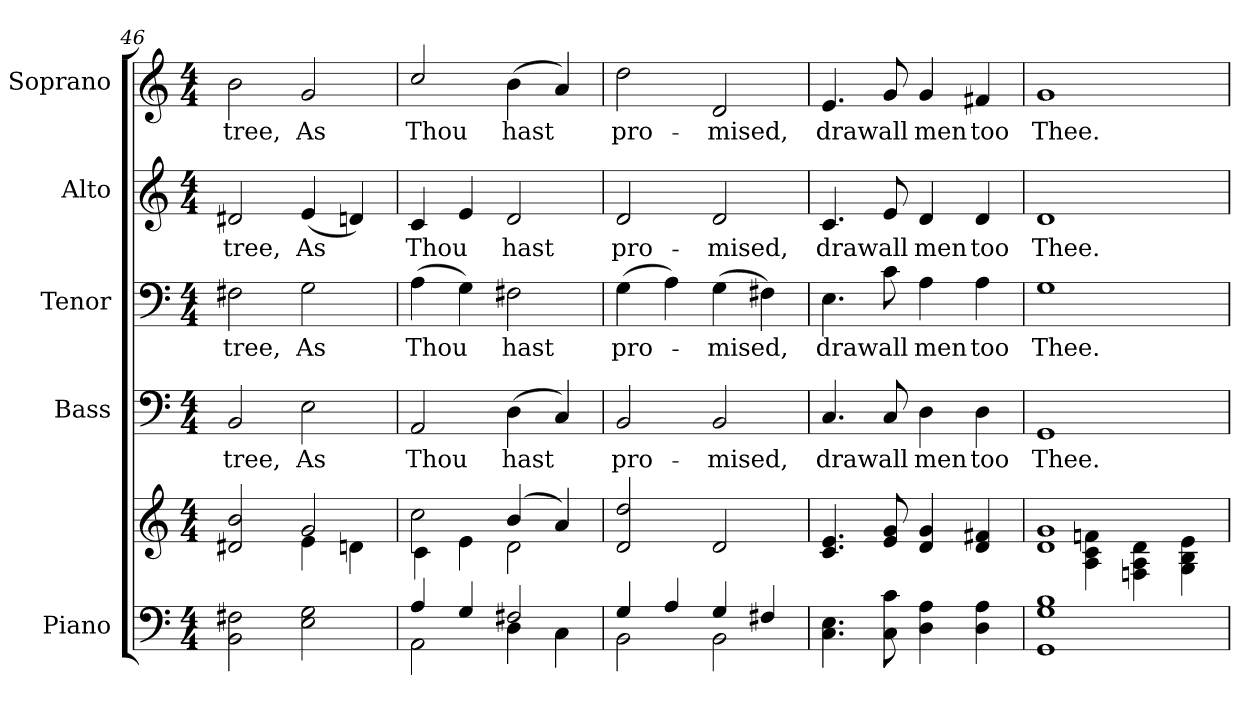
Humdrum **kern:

**kern	**kern	**kern	**text	**kern	**text	**kern	**text	**kern	**text
*part5	*part5	*part4	*part4	*part3	*part3	*part2	*part2	*part1	*part1
*staff6	*staff5	*staff4	*staff4	*staff3	*staff3	*staff2	*staff2	*staff1	*staff1
*I"Piano	*	*I"Bass	*	*I"Tenor	*	*I"Alto	*	*I"Soprano	*
*I'Pno.	*	*I'B.	*	*I'T.	*	*I'A.	*	*I'S.	*
!!LO:PB:g=z
*clefF4	*clefG2	*clefF4	*	*clefF4	*	*clefG2	*	*clefG2	*
*k[]	*k[]	*k[]	*	*k[]	*	*k[]	*	*k[]	*
*C:	*C:	*C:	*	*C:	*	*C:	*	*C:	*
*M4/4	*M4/4	*M4/4	*	*M4/4	*	*M4/4	*	*M4/4	*
=46	=46	=46	=46	=46	=46	=46	=46	=46	=46
*	*^	*	*	*	*	*	*	*	*
!	!	!	!	!LO:LY:b:color=#000000	!	!	!	!	!	!
!	!	!	!	!	!	!LO:LY:b:color=#000000	!	!	!	!
!	!	!	!	!	!	!	!	!LO:LY:b:color=#000000	!	!
!	!	!	!	!	!	!	!	!	!	!LO:LY:b:color=#000000
2BBi\ 2F#Xi	2d#Xi/ 2bi	2ryy	2BBi/	tree,	2F#Xi\	tree,	2d#Xi/	tree,	2bi\	tree,
!	!	!	!	!LO:LY:b:color=#000000	!	!	!	!	!	!
!	!	!	!	!	!	!LO:LY:b:color=#000000	!	!	!	!
!	!	!	!	!	!	!	!	!LO:LY:b:color=#000000	!	!
!	!	!	!	!	!	!	!	!	!	!LO:LY:b:color=#000000
2Ei\ 2Gi	2gi/	4ei\	2Ei\	As	2Gi\	As	(4ei/	As	2gi/	As
.	.	4dni\	.	.	.	.	4dni/)	.	.	.
=47	=47	=47	=47	=47	=47	=47	=47	=47	=47	=47
*^	*	*	*	*	*	*	*	*	*	*
!	!	!	!	!	!LO:LY:b:color=#000000	!	!	!	!	!	!
!	!	!	!	!	!	!	!LO:LY:b:color=#000000	!	!	!	!
!	!	!	!	!	!	!	!	!	!LO:LY:b:color=#000000	!	!
!	!	!	!	!	!	!	!	!	!	!	!LO:LY:b:color=#000000
4Ai/	2AAi\	2cci\	4ci\	2AAi/	Thou	(4Ai\	Thou	4ci/	Thou	2cci/	Thou
4Gi/	.	.	4ei\	.	.	4Gi\)	.	4ei/	.	.	.
!	!	!	!	!	!LO:LY:b:color=#000000	!	!	!	!	!	!
!	!	!	!	!	!	!	!LO:LY:b:color=#000000	!	!	!	!
!	!	!	!	!	!	!	!	!	!LO:LY:b:color=#000000	!	!
!	!	!	!	!	!	!	!	!	!	!	!LO:LY:b:color=#000000
2F#Xi/	4Di\	(4bi/	2di\	(4Di\	hast	2F#Xi\	hast	2di/	hast	(4bi\	hast
.	4Ci\	4ai/)	.	4Ci/)	.	.	.	.	.	4ai/)	.
*	*	*v	*v	*	*	*	*	*	*	*	*
=48	=48	=48	=48	=48	=48	=48	=48	=48	=48	=48
!	!	!	!	!LO:LY:b:color=#000000	!	!	!	!	!	!
!	!	!	!	!	!	!LO:LY:b:color=#000000	!	!	!	!
!	!	!	!	!	!	!	!	!LO:LY:b:color=#000000	!	!
!	!	!	!	!	!	!	!	!	!	!LO:LY:b:color=#000000
4Gi/	2BBi\	2di/ 2ddi	2BBi/	pro-	(4Gi\	pro-	2di/	pro-	2ddi\	pro-
4Ai/	.	.	.	.	4Ai\)	.	.	.	.	.
!	!	!	!	!LO:LY:b:color=#000000	!	!	!	!	!	!
!	!	!	!	!	!	!LO:LY:b:color=#000000	!	!	!	!
!	!	!	!	!	!	!	!	!LO:LY:b:color=#000000	!	!
!	!	!	!	!	!	!	!	!	!	!LO:LY:b:color=#000000
4Gi/	2BBi\	2di/	2BBi/	-mised,	(4Gi\	-mised,	2di/	-mised,	2di/	-mised,
4F#Xi/	.	.	.	.	4F#Xi\)	.	.	.	.	.
*v	*v	*	*	*	*	*	*	*	*	*
!!LO:PB:g=z
=49	=49	=49	=49	=49	=49	=49	=49	=49	=49
!	!	!	!LO:LY:b:color=#000000	!	!	!	!	!	!
!	!	!	!	!	!LO:LY:b:color=#000000	!	!	!	!
!	!	!	!	!	!	!	!LO:LY:b:color=#000000	!	!
!	!	!	!	!	!	!	!	!	!LO:LY:b:color=#000000
4.Ci\ 4.Ei	4.ci/ 4.ei	4.Ci/	draw	4.Ei\	draw	4.ci/	draw	4.ei/	draw
!	!	!	!LO:LY:b:color=#000000	!	!	!	!	!	!
!	!	!	!	!	!LO:LY:b:color=#000000	!	!	!	!
!	!	!	!	!	!	!	!LO:LY:b:color=#000000	!	!
!	!	!	!	!	!	!	!	!	!LO:LY:b:color=#000000
8Ci\ 8ci	8ei/ 8gi	8Ci/	all	8ci\	all	8ei/	all	8gi/	all
!	!	!	!LO:LY:b:color=#000000	!	!	!	!	!	!
!	!	!	!	!	!LO:LY:b:color=#000000	!	!	!	!
!	!	!	!	!	!	!	!LO:LY:b:color=#000000	!	!
!	!	!	!	!	!	!	!	!	!LO:LY:b:color=#000000
4Di\ 4Ai	4di/ 4gi	4Di\	men	4Ai\	men	4di/	men	4gi/	men
!	!	!	!LO:LY:b:color=#000000	!	!	!	!	!	!
!	!	!	!	!	!LO:LY:b:color=#000000	!	!	!	!
!	!	!	!	!	!	!	!LO:LY:b:color=#000000	!	!
!	!	!	!	!	!	!	!	!	!LO:LY:b:color=#000000
4Di\ 4Ai	4di/ 4f#Xi	4Di\	too	4Ai\	too	4di/	too	4f#Xi/	too
=50	=50	=50	=50	=50	=50	=50	=50	=50	=50
*	*^	*	*	*	*	*	*	*	*
!	!	!	!	!LO:LY:b:color=#000000	!	!	!	!	!	!
!	!	!	!	!	!	!LO:LY:b:color=#000000	!	!	!	!
!	!	!	!	!	!	!	!	!LO:LY:b:color=#000000	!	!
!	!	!	!	!	!	!	!	!	!	!LO:LY:b:color=#000000
1GGi 1Gi 1Bi	1di 1gi	4ryy	1GGi	Thee.	1Gi	Thee.	1di	Thee.	1gi	Thee.
.	.	4Ai\ 4ci 4fni	.	.	.	.	.	.	.	.
.	.	4Fni\ 4Ai 4di	.	.	.	.	.	.	.	.
.	.	4Gi\ 4Bi 4ei	.	.	.	.	.	.	.	.
*	*v	*v	*	*	*	*	*	*	*	*
=	=	=	=	=	=	=	=	=	=
*-	*-	*-	*-	*-	*-	*-	*-	*-	*-
